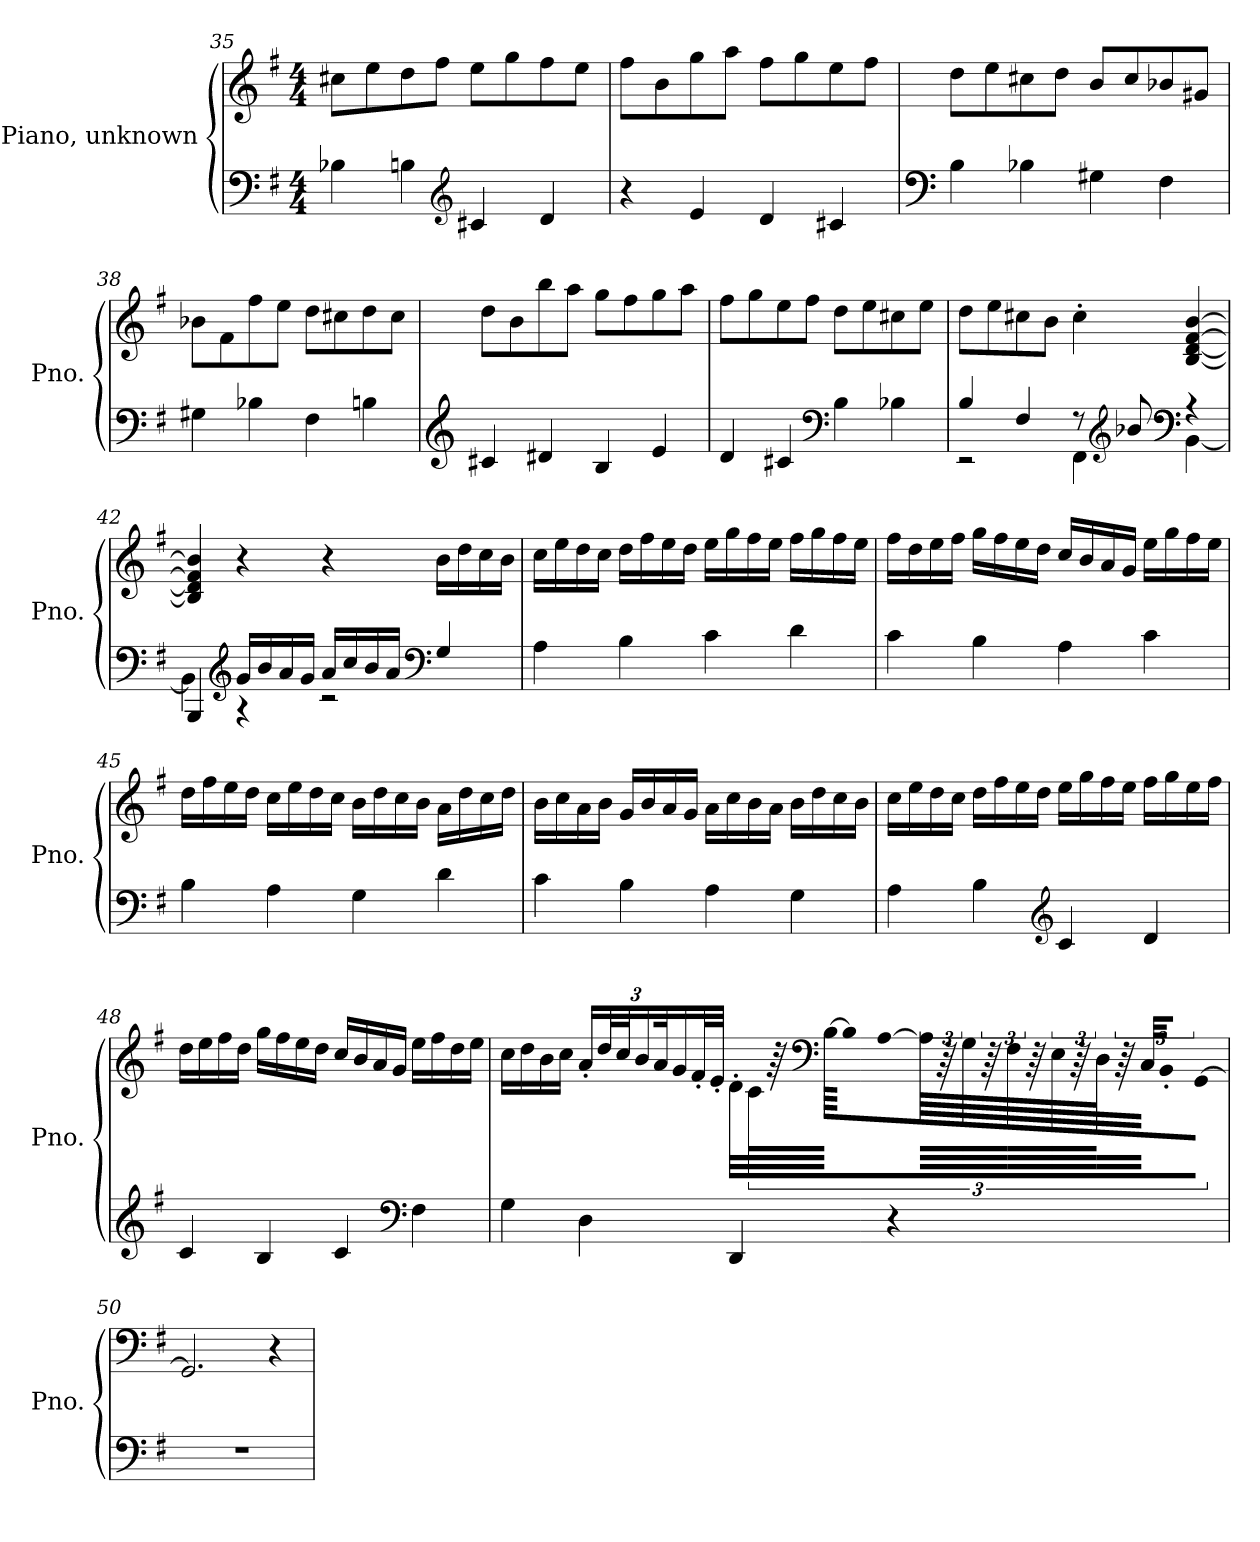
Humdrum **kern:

**kern	**kern
*part1	*part1
*staff2	*staff1
*I"Piano, unknown	*
*I'Pno.	*
*clefF4	*clefG2
*k[f#]	*k[f#]
*M4/4	*M4/4
=35	=35
4B-X\	8cc#X\L
.	8ee\
4Bn\	8dd\
.	8ff#\J
*clefG2	*
4c#X/	8ee\L
.	8gg\
4d/	8ff#\
.	8ee\J
!!LO:LB:g=z
=36	=36
4r	8ff#\L
.	8b\
4e/	8gg\
.	8aa\J
4d/	8ff#\L
.	8gg\
4c#X/	8ee\
.	8ff#\J
=37	=37
*clefF4	*
4B\	8dd\L
.	8ee\
4B-X\	8cc#X\
.	8dd\J
4G#X\	8b/L
.	8cc#/
4F#\	8b-X/
.	8g#X/J
=38	=38
4G#X\	8b-X\L
.	8f#\
4B-X\	8ff#\
.	8ee\J
4F#\	8dd\L
.	8cc#X\
4Bn\	8dd\
.	8cc#\J
=39	=39
*clefG2	*
4c#X/	8dd\L
.	8b\
4d#X/	8bb\
.	8aa\J
4B/	8gg\L
.	8ff#\
4e/	8gg\
.	8aa\J
!!LO:LB:g=z
=40	=40
4d/	8ff#\L
.	8gg\
4c#X/	8ee\
.	8ff#\J
*clefF4	*
4B\	8dd\L
.	8ee\
4B-X\	8cc#X\
.	8ee\J
=41	=41
*^	*
4B/	2r	8dd\L
.	.	8ee\
4F#/	.	8cc#X\
.	.	8b\J
8r	4FF#\	4cc#'\
*clefG2	*	*
8b-X/	.	.
*clefF4	*	*
4r	[4BB\	[4B/ [4d/ [4f#/ [4b/
=42	=42	=42
4BBB/	4BB\]	4B/] 4d/] 4f#/] 4b/]
*clefG2	*	*
16g/LL	4r	4r
16b/	.	.
16a/	.	.
16g/JJ	.	.
16a/LL	2r	4r
16cc/	.	.
16b/	.	.
16a/JJ	.	.
*clefF4	*	*
4G/	.	16b\LL
.	.	16dd\
.	.	16cc\
.	.	16b\JJ
*v	*v	*
!!LO:LB:g=z
=43	=43
4A\	16cc\LL
.	16ee\
.	16dd\
.	16cc\JJ
4B\	16dd\LL
.	16ff#\
.	16ee\
.	16dd\JJ
4c\	16ee\LL
.	16gg\
.	16ff#\
.	16ee\JJ
4d\	16ff#\LL
.	16gg\
.	16ff#\
.	16ee\JJ
=44	=44
4c\	16ff#\LL
.	16dd\
.	16ee\
.	16ff#\JJ
4B\	16gg\LL
.	16ff#\
.	16ee\
.	16dd\JJ
4A\	16cc/LL
.	16b/
.	16a/
.	16g/JJ
4c\	16ee\LL
.	16gg\
.	16ff#\
.	16ee\JJ
!!LO:LB:g=z
=45	=45
4B\	16dd\LL
.	16ff#\
.	16ee\
.	16dd\JJ
4A\	16cc\LL
.	16ee\
.	16dd\
.	16cc\JJ
4G\	16b\LL
.	16dd\
.	16cc\
.	16b\JJ
4d\	16a\LL
.	16dd\
.	16cc\
.	16dd\JJ
=46	=46
4c\	16b\LL
.	16cc\
.	16a\
.	16b\JJ
4B\	16g/LL
.	16b/
.	16a/
.	16g/JJ
4A\	16a\LL
.	16cc\
.	16b\
.	16a\JJ
4G\	16b\LL
.	16dd\
.	16cc\
.	16b\JJ
!!LO:LB:g=z
=47	=47
4A\	16cc\LL
.	16ee\
.	16dd\
.	16cc\JJ
4B\	16dd\LL
.	16ff#\
.	16ee\
.	16dd\JJ
*clefG2	*
4c/	16ee\LL
.	16gg\
.	16ff#\
.	16ee\JJ
4d/	16ff#\LL
.	16gg\
.	16ee\
.	16ff#\JJ
=48	=48
4c/	16dd\LL
.	16ee\
.	16ff#\
.	16dd\JJ
4B/	16gg\LL
.	16ff#\
.	16ee\
.	16dd\JJ
4c/	16cc/LL
.	16b/
.	16a/
.	16g/JJ
*clefF4	*
4F#\	16ee\LL
.	16ff#\
.	16dd\
.	16ee\JJ
!!LO:PB:g=z
=49	=49
4G\	16cc\LL
.	16dd\
.	16b\
.	16cc\JJ
*	*Xbrackettup
4D\	24a'/LL
.	48dd/L
.	48cc/J
.	24b/
.	48a/K
.	24g/
.	32f#'/L
.	32e'/JJJ
4DD/	32d'/LLL
*	*brackettup
.	96c/JJJk
.	96r
*	*clefF4
.	[96B\LLLL
.	64B\]
.	[64A\
.	96A\JJJJ]
.	96r
.	96G\
.	96r
.	96F#\
.	96r
.	96E\
.	96r
.	96D\
.	96r
.	48C/LLL
.	32BB'/JJJ
4r	[4GG/
=50	=50
1r	2.GG/]
.	4r
=	=
*-	*-
